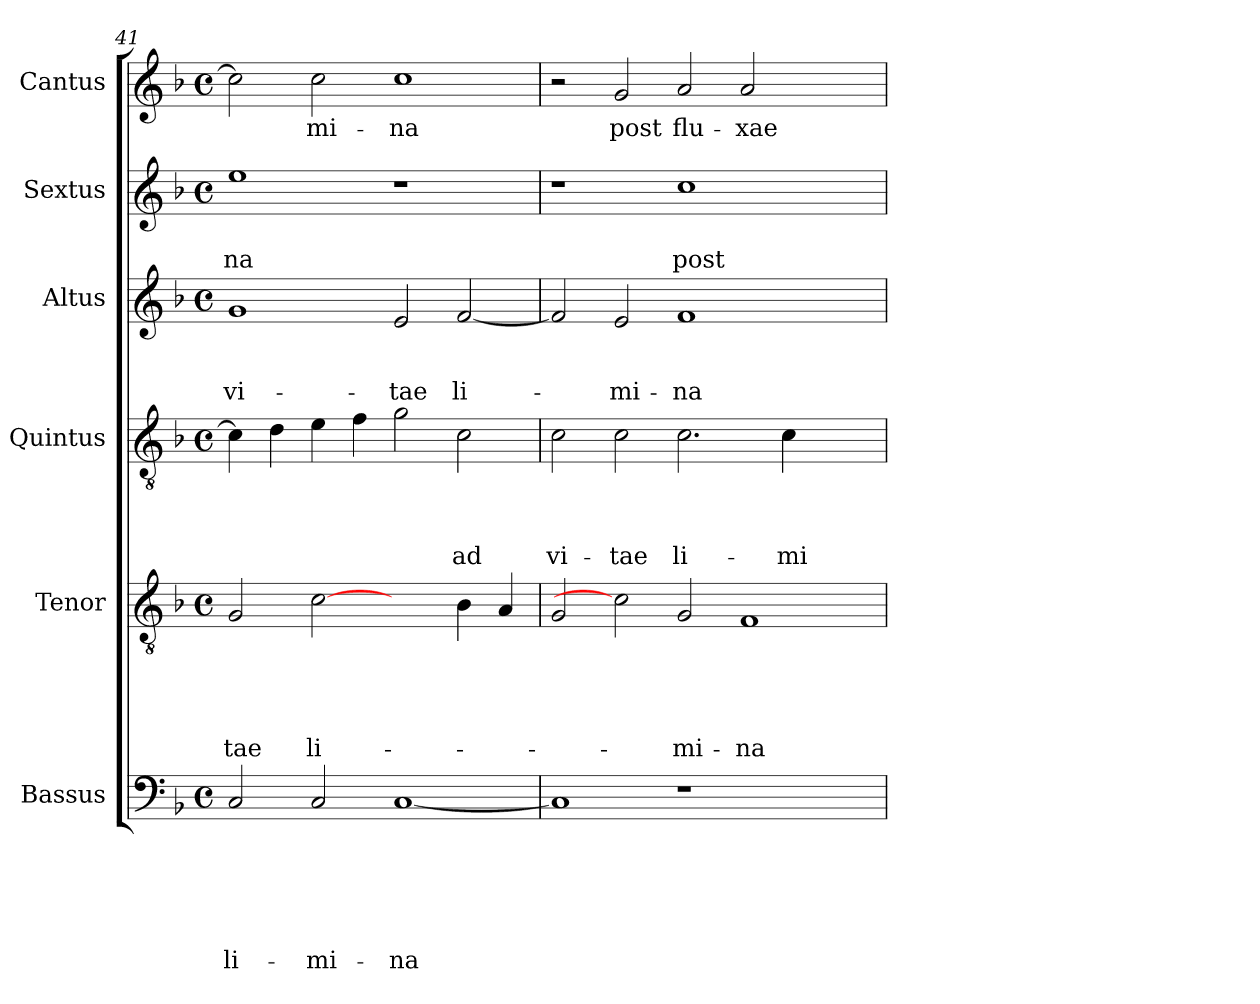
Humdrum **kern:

**kern	**text	**text	**text	**text	**text	**text	**kern	**text	**text	**text	**text	**text	**kern	**text	**text	**text	**text	**kern	**text	**text	**text	**kern	**text	**text	**kern	**text
*part6	*part6	*part6	*part6	*part6	*part6	*part6	*part5	*part5	*part5	*part5	*part5	*part5	*part4	*part4	*part4	*part4	*part4	*part3	*part3	*part3	*part3	*part2	*part2	*part2	*part1	*part1
*staff6	*staff6	*staff6	*staff6	*staff6	*staff6	*staff6	*staff5	*staff5	*staff5	*staff5	*staff5	*staff5	*staff4	*staff4	*staff4	*staff4	*staff4	*staff3	*staff3	*staff3	*staff3	*staff2	*staff2	*staff2	*staff1	*staff1
*I"Bassus	*	*	*	*	*	*	*I"Tenor	*	*	*	*	*	*I"Quintus	*	*	*	*	*I"Altus	*	*	*	*I"Sextus	*	*	*I"Cantus	*
*I'Bassus	*	*	*	*	*	*	*I'Tenor	*	*	*	*	*	*I'Quintus	*	*	*	*	*I'Altus	*	*	*	*I'Sextus	*	*	*I'Cantus	*
*clefF4	*	*	*	*	*	*	*clefGv2	*	*	*	*	*	*clefGv2	*	*	*	*	*clefG2	*	*	*	*clefG2	*	*	*clefG2	*
*k[b-]	*	*	*	*	*	*	*k[b-]	*	*	*	*	*	*k[b-]	*	*	*	*	*k[b-]	*	*	*	*k[b-]	*	*	*k[b-]	*
*F:	*	*	*	*	*	*	*F:	*	*	*	*	*	*F:	*	*	*	*	*F:	*	*	*	*F:	*	*	*F:	*
*M4/4	*	*	*	*	*	*	*M4/4	*	*	*	*	*	*M4/4	*	*	*	*	*M4/4	*	*	*	*M4/4	*	*	*M4/4	*
*met(c)	*	*	*	*	*	*	*met(c)	*	*	*	*	*	*met(c)	*	*	*	*	*met(c)	*	*	*	*met(c)	*	*	*met(c)	*
=41	=41	=41	=41	=41	=41	=41	=41	=41	=41	=41	=41	=41	=41	=41	=41	=41	=41	=41	=41	=41	=41	=41	=41	=41	=41	=41
!	!	!	!	!	!	!LO:LY:b	!	!	!	!	!	!LO:LY:b	!	!	!	!	!	!	!	!	!LO:LY:b	!	!	!LO:LY:b	!	!
2C/	.	.	.	.	.	li-	2G/	.	.	.	.	-tae	4c\]	.	.	.	.	1g	.	.	vi-	1ee	.	-na	2cc\]	.
.	.	.	.	.	.	.	.	.	.	.	.	.	4d\	.	.	.	.	.	.	.	.	.	.	.	.	.
!	!	!	!	!	!	!LO:LY:b	!	!	!	!	!	!LO:LY:b	!	!	!	!	!	!	!	!	!	!	!	!	!	!LO:LY:b
2C/	.	.	.	.	.	-mi-	[2c	.	.	.	.	li-	4e\	.	.	.	.	.	.	.	.	.	.	.	2cc\	-mi-
.	.	.	.	.	.	.	.	.	.	.	.	.	4f\	.	.	.	.	.	.	.	.	.	.	.	.	.
!	!	!	!	!	!	!LO:LY:b	!	!	!	!	!	!	!	!	!	!	!	!	!	!	!LO:LY:b	!	!	!	!	!LO:LY:b
[<1C	.	.	.	.	.	-na	2ryy	.	.	.	.	.	2g\	.	.	.	.	2e/	.	.	-tae	1r	.	.	1cc	-na
!	!	!	!	!	!	!	!	!	!	!	!	!	!	!	!	!	!LO:LY:b	!	!	!	!LO:LY:b	!	!	!	!	!
.	.	.	.	.	.	.	4B-\	.	.	.	.	.	2c\	.	.	.	ad	[<2f/	.	.	li-	.	.	.	.	.
.	.	.	.	.	.	.	4A/	.	.	.	.	.	.	.	.	.	.	.	.	.	.	.	.	.	.	.
=42!	=42!	=42!	=42!	=42!	=42!	=42!	=42!	=42!	=42!	=42!	=42!	=42!	=42!	=42!	=42!	=42!	=42!	=42!	=42!	=42!	=42!	=42!	=42!	=42!	=42!	=42!
!	!	!	!	!	!	!	!	!	!	!	!	!	!	!	!	!	!LO:LY:b	!	!	!	!	!	!	!	!	!
1C]	.	.	.	.	.	.	2G/	.	.	.	.	.	2c\	.	.	.	vi-	2f/]	.	.	.	1r	.	.	2r	.
!	!	!	!	!	!	!	!	!	!	!	!	!	!	!	!	!	!LO:LY:b	!	!	!	!LO:LY:b	!	!	!	!	!LO:LY:b
.	.	.	.	.	.	.	2c]	.	.	.	.	.	2c\	.	.	.	-tae	2e/	.	.	-mi-	.	.	.	2g/	post
!	!	!	!	!	!	!	!	!	!	!	!	!LO:LY:b	!	!	!	!	!LO:LY:b	!	!	!	!LO:LY:b	!	!	!LO:LY:b	!	!LO:LY:b
1r	.	.	.	.	.	.	2G/	.	.	.	.	-mi-	2.c\	.	.	.	li-	1f	.	.	-na	1cc	.	post	2a/	flu-
!	!	!	!	!	!	!	!	!	!	!	!	!LO:LY:b	!	!	!	!	!	!	!	!	!	!	!	!	!	!LO:LY:b
.	.	.	.	.	.	.	1F	.	.	.	.	-na	.	.	.	.	.	.	.	.	.	.	.	.	2a/	-xae
!	!	!	!	!	!	!	!	!	!	!	!	!	!	!	!	!	!LO:LY:b	!	!	!	!	!	!	!	!	!
.	.	.	.	.	.	.	.	.	.	.	.	.	4c\	.	.	.	-mi-	.	.	.	.	.	.	.	.	.
2ryy	.	.	.	.	.	.	.	.	.	.	.	.	2ryy	.	.	.	.	2ryy	.	.	.	2ryy	.	.	2ryy	.
=!	=!	=!	=!	=!	=!	=!	=!	=!	=!	=!	=!	=!	=!	=!	=!	=!	=!	=!	=!	=!	=!	=!	=!	=!	=!	=!
*-	*-	*-	*-	*-	*-	*-	*-	*-	*-	*-	*-	*-	*-	*-	*-	*-	*-	*-	*-	*-	*-	*-	*-	*-	*-	*-
